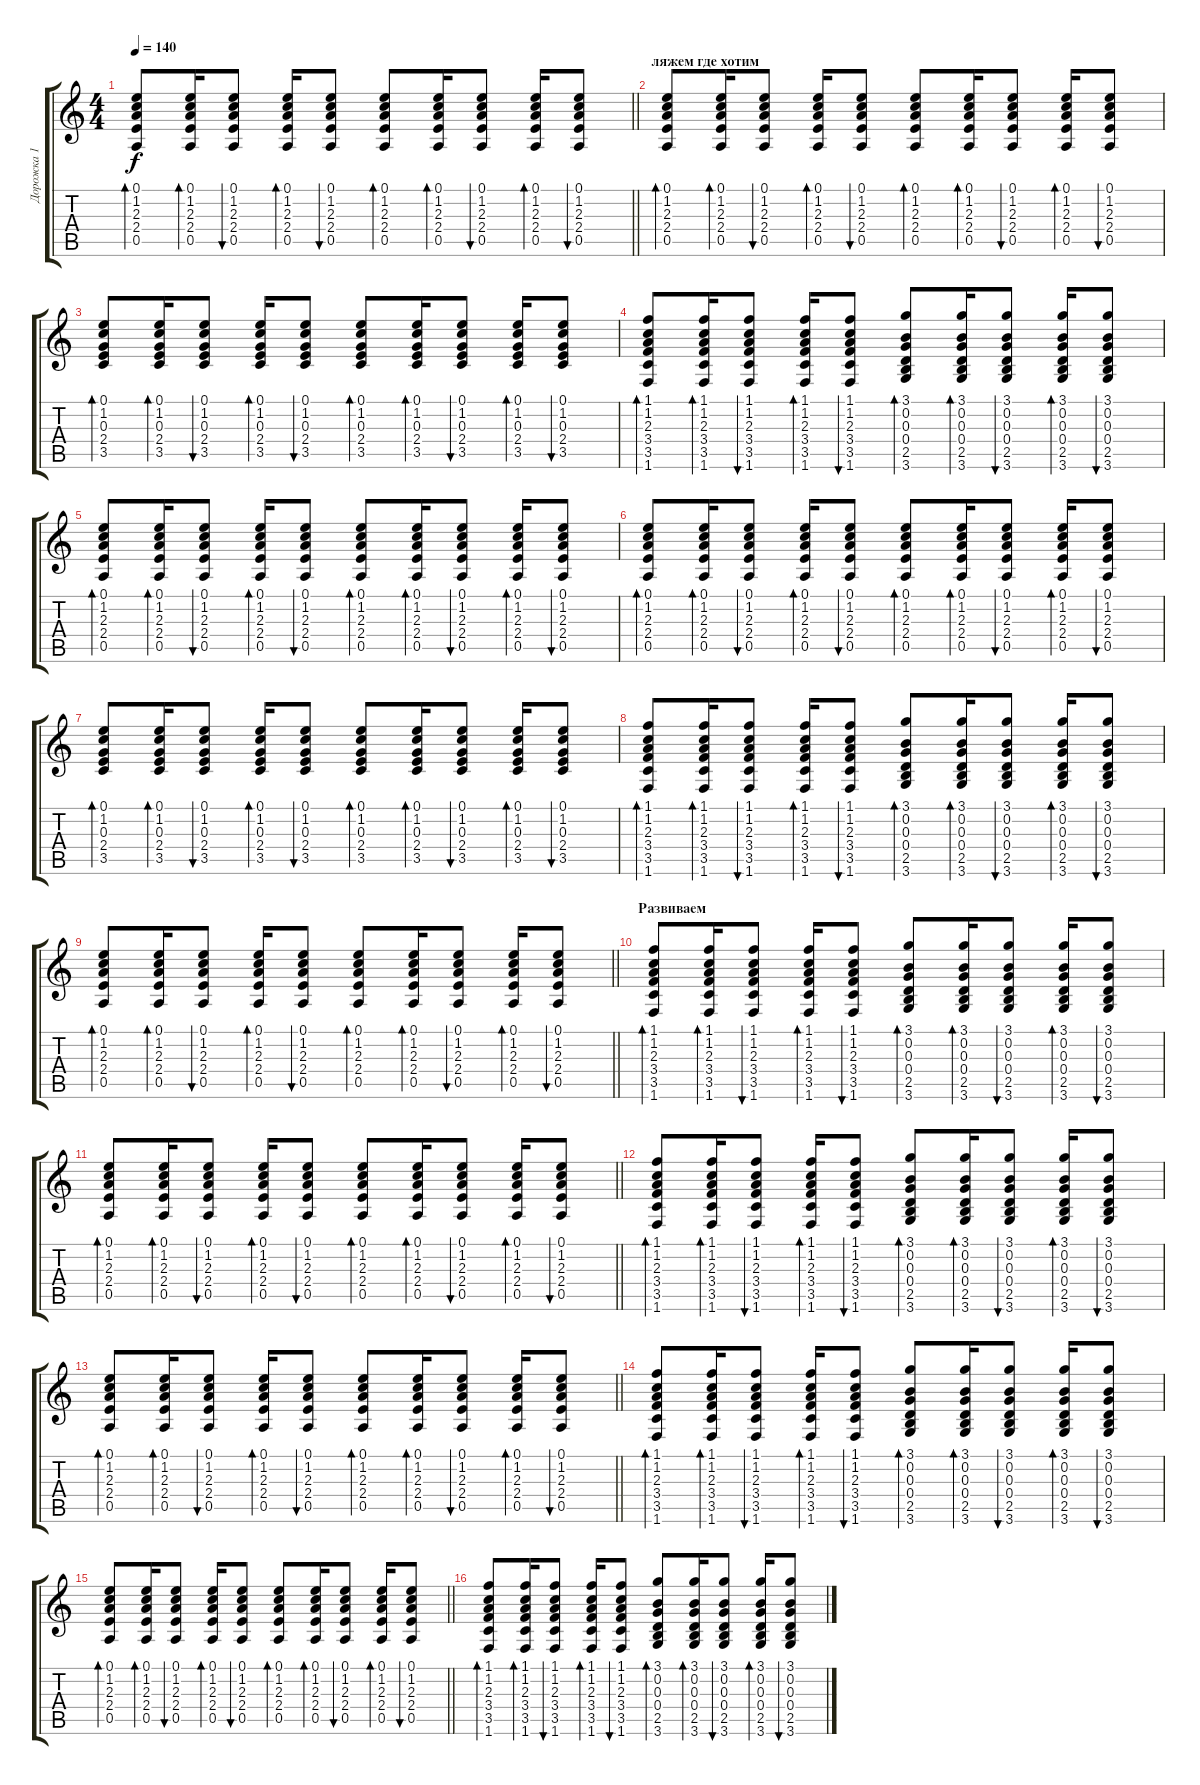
\track ("Дорожка 1" "Дорожка 1") {instrument acousticguitarsteel}
\staff {score tabs}
\tuning (E4 B3 G3 D3 A2 E2) {hide}
\ts (4 4)
\tempo 140
\clef g2
\barLineRight lightlight
\ks c
(0.1 1.2 2.3 2.4 0.5).8{bd 60 dy f} (0.1 1.2 2.3 2.4 0.5).16{bd 60} (0.1 1.2 2.3 2.4 0.5).8{bu 60} (0.1 1.2 2.3 2.4 0.5).16{bd 60} (0.1 1.2 2.3 2.4 0.5).8{bu 60} (0.1 1.2 2.3 2.4 0.5).8{bd 60} (0.1 1.2 2.3 2.4 0.5).16{bd 60} (0.1 1.2 2.3 2.4 0.5).8{bu 60} (0.1 1.2 2.3 2.4 0.5).16{bd 60} (0.1 1.2 2.3 2.4 0.5).8{bu 60} |
\section ("" "ляжем где хотим")
(0.1 1.2 2.3 2.4 0.5).8{bd 60} (0.1 1.2 2.3 2.4 0.5).16{bd 60} (0.1 1.2 2.3 2.4 0.5).8{bu 60} (0.1 1.2 2.3 2.4 0.5).16{bd 60} (0.1 1.2 2.3 2.4 0.5).8{bu 60} (0.1 1.2 2.3 2.4 0.5).8{bd 60} (0.1 1.2 2.3 2.4 0.5).16{bd 60} (0.1 1.2 2.3 2.4 0.5).8{bu 60} (0.1 1.2 2.3 2.4 0.5).16{bd 60} (0.1 1.2 2.3 2.4 0.5).8{bu 60} |
(0.1 1.2 0.3 2.4 3.5).8{bd 60} (0.1 1.2 0.3 2.4 3.5).16{bd 60} (0.1 1.2 0.3 2.4 3.5).8{bu 60} (0.1 1.2 0.3 2.4 3.5).16{bd 60} (0.1 1.2 0.3 2.4 3.5).8{bu 60} (0.1 1.2 0.3 2.4 3.5).8{bd 60} (0.1 1.2 0.3 2.4 3.5).16{bd 60} (0.1 1.2 0.3 2.4 3.5).8{bu 60} (0.1 1.2 0.3 2.4 3.5).16{bd 60} (0.1 1.2 0.3 2.4 3.5).8{bu 60} |
(1.1 1.2 2.3 3.4 3.5 1.6).8{bd 60} (1.1 1.2 2.3 3.4 3.5 1.6).16{bd 60} (1.1 1.2 2.3 3.4 3.5 1.6).8{bu 60} (1.1 1.2 2.3 3.4 3.5 1.6).16{bd 60} (1.1 1.2 2.3 3.4 3.5 1.6).8{bu 60} (3.1 0.2 0.3 0.4 2.5 3.6).8{bd 60} (3.1 0.2 0.3 0.4 2.5 3.6).16{bd 60} (3.1 0.2 0.3 0.4 2.5 3.6).8{bu 60} (3.1 0.2 0.3 0.4 2.5 3.6).16{bd 60} (3.1 0.2 0.3 0.4 2.5 3.6).8{bu 60} |
(0.1 1.2 2.3 2.4 0.5).8{bd 60} (0.1 1.2 2.3 2.4 0.5).16{bd 60} (0.1 1.2 2.3 2.4 0.5).8{bu 60} (0.1 1.2 2.3 2.4 0.5).16{bd 60} (0.1 1.2 2.3 2.4 0.5).8{bu 60} (0.1 1.2 2.3 2.4 0.5).8{bd 60} (0.1 1.2 2.3 2.4 0.5).16{bd 60} (0.1 1.2 2.3 2.4 0.5).8{bu 60} (0.1 1.2 2.3 2.4 0.5).16{bd 60} (0.1 1.2 2.3 2.4 0.5).8{bu 60} |
(0.1 1.2 2.3 2.4 0.5).8{bd 60} (0.1 1.2 2.3 2.4 0.5).16{bd 60} (0.1 1.2 2.3 2.4 0.5).8{bu 60} (0.1 1.2 2.3 2.4 0.5).16{bd 60} (0.1 1.2 2.3 2.4 0.5).8{bu 60} (0.1 1.2 2.3 2.4 0.5).8{bd 60} (0.1 1.2 2.3 2.4 0.5).16{bd 60} (0.1 1.2 2.3 2.4 0.5).8{bu 60} (0.1 1.2 2.3 2.4 0.5).16{bd 60} (0.1 1.2 2.3 2.4 0.5).8{bu 60} |
(0.1 1.2 0.3 2.4 3.5).8{bd 60} (0.1 1.2 0.3 2.4 3.5).16{bd 60} (0.1 1.2 0.3 2.4 3.5).8{bu 60} (0.1 1.2 0.3 2.4 3.5).16{bd 60} (0.1 1.2 0.3 2.4 3.5).8{bu 60} (0.1 1.2 0.3 2.4 3.5).8{bd 60} (0.1 1.2 0.3 2.4 3.5).16{bd 60} (0.1 1.2 0.3 2.4 3.5).8{bu 60} (0.1 1.2 0.3 2.4 3.5).16{bd 60} (0.1 1.2 0.3 2.4 3.5).8{bu 60} |
(1.1 1.2 2.3 3.4 3.5 1.6).8{bd 60} (1.1 1.2 2.3 3.4 3.5 1.6).16{bd 60} (1.1 1.2 2.3 3.4 3.5 1.6).8{bu 60} (1.1 1.2 2.3 3.4 3.5 1.6).16{bd 60} (1.1 1.2 2.3 3.4 3.5 1.6).8{bu 60} (3.1 0.2 0.3 0.4 2.5 3.6).8{bd 60} (3.1 0.2 0.3 0.4 2.5 3.6).16{bd 60} (3.1 0.2 0.3 0.4 2.5 3.6).8{bu 60} (3.1 0.2 0.3 0.4 2.5 3.6).16{bd 60} (3.1 0.2 0.3 0.4 2.5 3.6).8{bu 60} |
\barLineRight lightlight
(0.1 1.2 2.3 2.4 0.5).8{bd 60} (0.1 1.2 2.3 2.4 0.5).16{bd 60} (0.1 1.2 2.3 2.4 0.5).8{bu 60} (0.1 1.2 2.3 2.4 0.5).16{bd 60} (0.1 1.2 2.3 2.4 0.5).8{bu 60} (0.1 1.2 2.3 2.4 0.5).8{bd 60} (0.1 1.2 2.3 2.4 0.5).16{bd 60} (0.1 1.2 2.3 2.4 0.5).8{bu 60} (0.1 1.2 2.3 2.4 0.5).16{bd 60} (0.1 1.2 2.3 2.4 0.5).8{bu 60} |
\section ("" "Развиваем")
(1.1 1.2 2.3 3.4 3.5 1.6).8{bd 60} (1.1 1.2 2.3 3.4 3.5 1.6).16{bd 60} (1.1 1.2 2.3 3.4 3.5 1.6).8{bu 60} (1.1 1.2 2.3 3.4 3.5 1.6).16{bd 60} (1.1 1.2 2.3 3.4 3.5 1.6).8{bu 60} (3.1 0.2 0.3 0.4 2.5 3.6).8{bd 60} (3.1 0.2 0.3 0.4 2.5 3.6).16{bd 60} (3.1 0.2 0.3 0.4 2.5 3.6).8{bu 60} (3.1 0.2 0.3 0.4 2.5 3.6).16{bd 60} (3.1 0.2 0.3 0.4 2.5 3.6).8{bu 60} |
\barLineRight lightlight
(0.1 1.2 2.3 2.4 0.5).8{bd 60} (0.1 1.2 2.3 2.4 0.5).16{bd 60} (0.1 1.2 2.3 2.4 0.5).8{bu 60} (0.1 1.2 2.3 2.4 0.5).16{bd 60} (0.1 1.2 2.3 2.4 0.5).8{bu 60} (0.1 1.2 2.3 2.4 0.5).8{bd 60} (0.1 1.2 2.3 2.4 0.5).16{bd 60} (0.1 1.2 2.3 2.4 0.5).8{bu 60} (0.1 1.2 2.3 2.4 0.5).16{bd 60} (0.1 1.2 2.3 2.4 0.5).8{bu 60} |
(1.1 1.2 2.3 3.4 3.5 1.6).8{bd 60} (1.1 1.2 2.3 3.4 3.5 1.6).16{bd 60} (1.1 1.2 2.3 3.4 3.5 1.6).8{bu 60} (1.1 1.2 2.3 3.4 3.5 1.6).16{bd 60} (1.1 1.2 2.3 3.4 3.5 1.6).8{bu 60} (3.1 0.2 0.3 0.4 2.5 3.6).8{bd 60} (3.1 0.2 0.3 0.4 2.5 3.6).16{bd 60} (3.1 0.2 0.3 0.4 2.5 3.6).8{bu 60} (3.1 0.2 0.3 0.4 2.5 3.6).16{bd 60} (3.1 0.2 0.3 0.4 2.5 3.6).8{bu 60} |
\barLineRight lightlight
(0.1 1.2 2.3 2.4 0.5).8{bd 60} (0.1 1.2 2.3 2.4 0.5).16{bd 60} (0.1 1.2 2.3 2.4 0.5).8{bu 60} (0.1 1.2 2.3 2.4 0.5).16{bd 60} (0.1 1.2 2.3 2.4 0.5).8{bu 60} (0.1 1.2 2.3 2.4 0.5).8{bd 60} (0.1 1.2 2.3 2.4 0.5).16{bd 60} (0.1 1.2 2.3 2.4 0.5).8{bu 60} (0.1 1.2 2.3 2.4 0.5).16{bd 60} (0.1 1.2 2.3 2.4 0.5).8{bu 60} |
(1.1 1.2 2.3 3.4 3.5 1.6).8{bd 60} (1.1 1.2 2.3 3.4 3.5 1.6).16{bd 60} (1.1 1.2 2.3 3.4 3.5 1.6).8{bu 60} (1.1 1.2 2.3 3.4 3.5 1.6).16{bd 60} (1.1 1.2 2.3 3.4 3.5 1.6).8{bu 60} (3.1 0.2 0.3 0.4 2.5 3.6).8{bd 60} (3.1 0.2 0.3 0.4 2.5 3.6).16{bd 60} (3.1 0.2 0.3 0.4 2.5 3.6).8{bu 60} (3.1 0.2 0.3 0.4 2.5 3.6).16{bd 60} (3.1 0.2 0.3 0.4 2.5 3.6).8{bu 60} |
\barLineRight lightlight
(0.1 1.2 2.3 2.4 0.5).8{bd 60} (0.1 1.2 2.3 2.4 0.5).16{bd 60} (0.1 1.2 2.3 2.4 0.5).8{bu 60} (0.1 1.2 2.3 2.4 0.5).16{bd 60} (0.1 1.2 2.3 2.4 0.5).8{bu 60} (0.1 1.2 2.3 2.4 0.5).8{bd 60} (0.1 1.2 2.3 2.4 0.5).16{bd 60} (0.1 1.2 2.3 2.4 0.5).8{bu 60} (0.1 1.2 2.3 2.4 0.5).16{bd 60} (0.1 1.2 2.3 2.4 0.5).8{bu 60} |
(1.1 1.2 2.3 3.4 3.5 1.6).8{bd 60} (1.1 1.2 2.3 3.4 3.5 1.6).16{bd 60} (1.1 1.2 2.3 3.4 3.5 1.6).8{bu 60} (1.1 1.2 2.3 3.4 3.5 1.6).16{bd 60} (1.1 1.2 2.3 3.4 3.5 1.6).8{bu 60} (3.1 0.2 0.3 0.4 2.5 3.6).8{bd 60} (3.1 0.2 0.3 0.4 2.5 3.6).16{bd 60} (3.1 0.2 0.3 0.4 2.5 3.6).8{bu 60} (3.1 0.2 0.3 0.4 2.5 3.6).16{bd 60} (3.1 0.2 0.3 0.4 2.5 3.6).8{bu 60}
